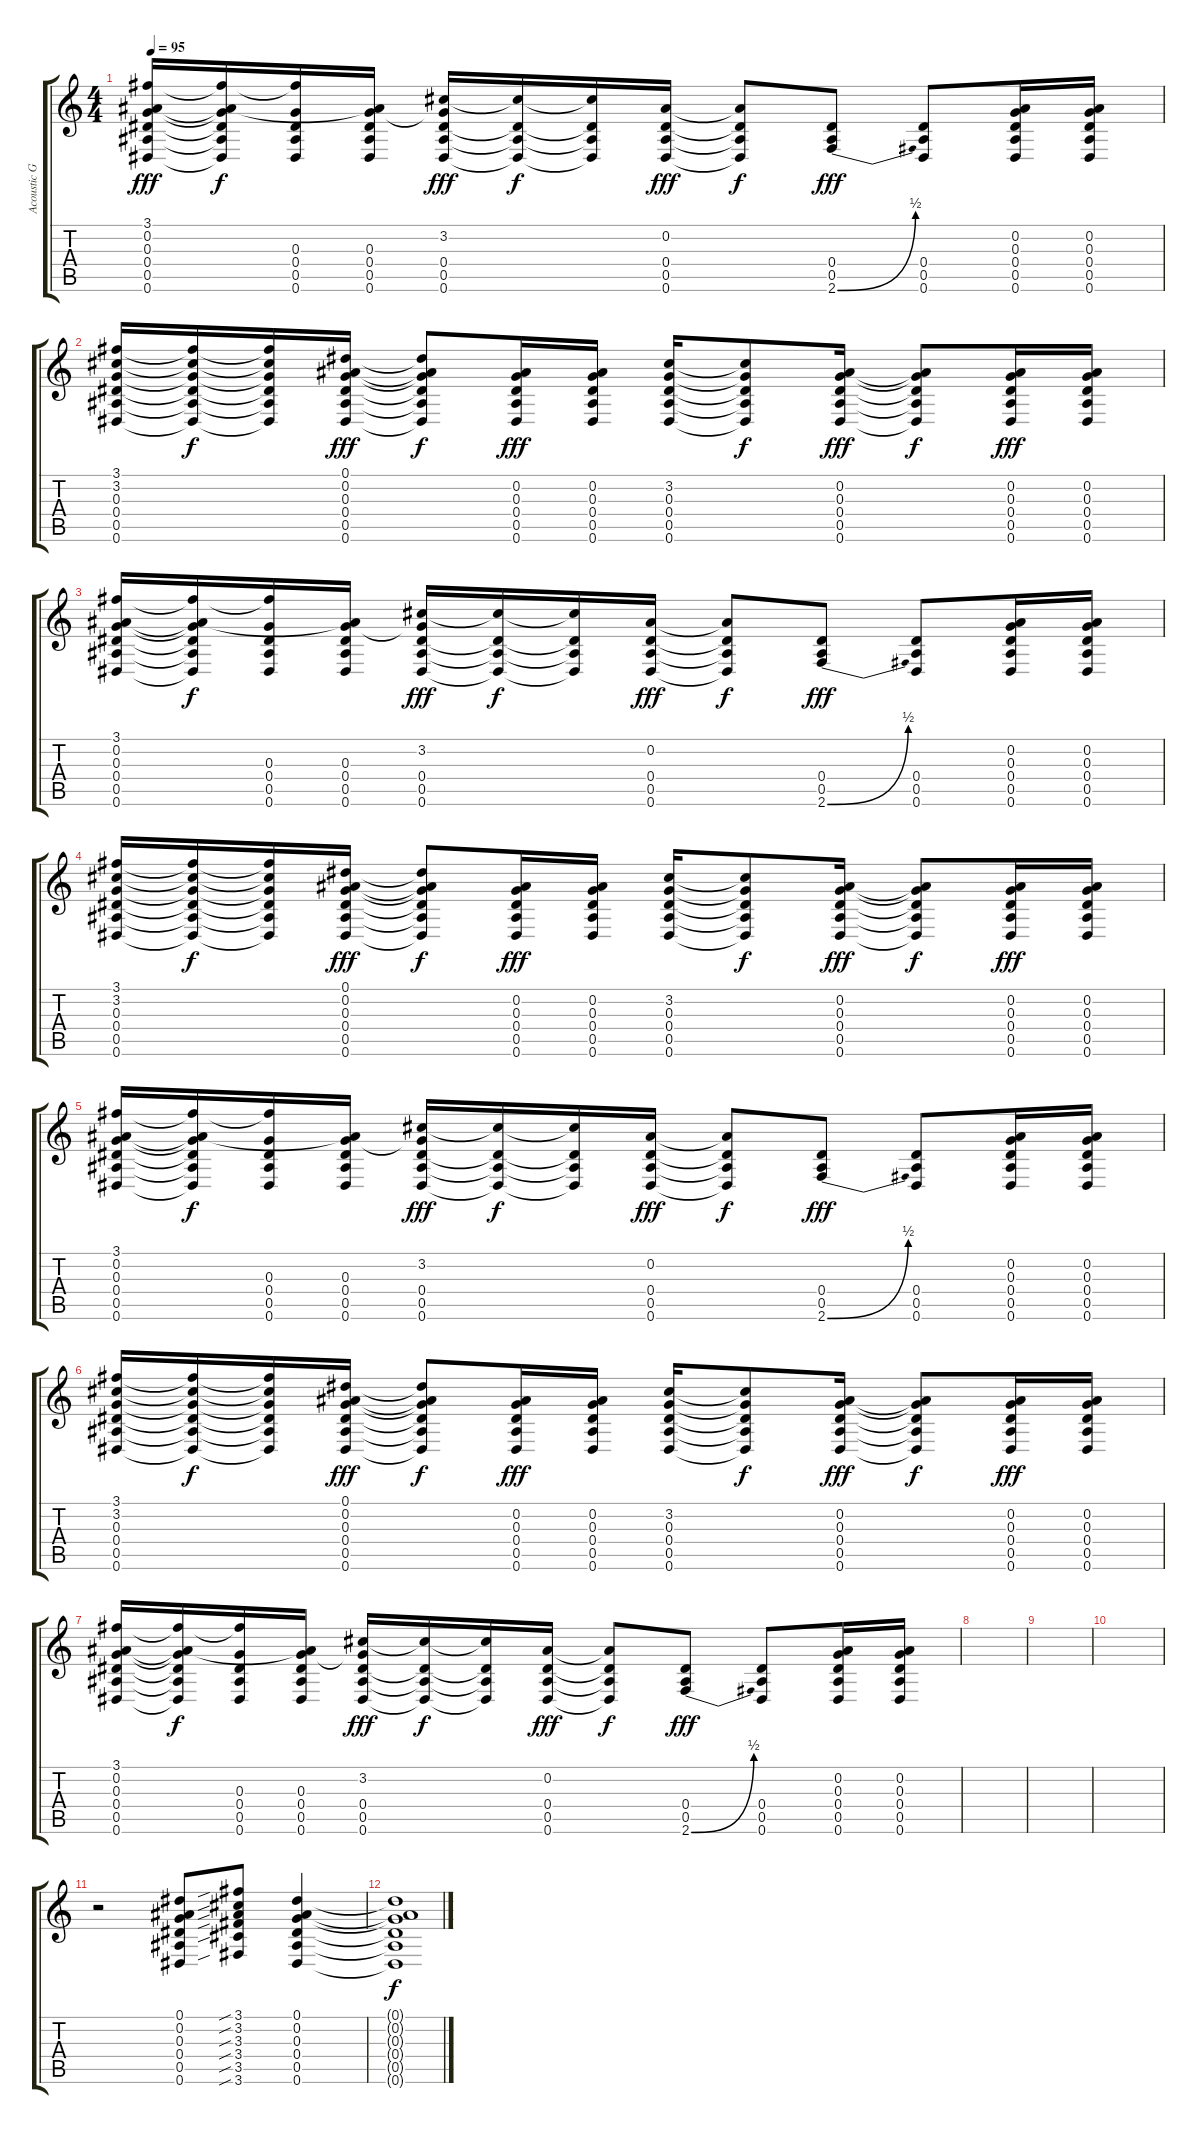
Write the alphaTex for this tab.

\track ("Acoustic Guitar" "Acoustic G") {instrument acousticguitarsteel}
\staff {score tabs}
\tuning (Eb4 Bb3 G3 Eb3 Bb2 Eb2) {hide}
\ts (4 4)
\tempo 95
\clef g2
\ks c
(3.1 0.2 0.3 0.4 0.5 0.6).16{dy fff} (3.1{t} 0.2{t} 0.3{t} 0.4{t} 0.5{t} 0.6{t}).16{dy f} (3.1{t} 0.3 0.4 0.5 0.6).16 (0.2{t} 0.3 0.4 0.5 0.6).16 (3.2 0.3{t} 0.4 0.5 0.6).16{dy fff} (3.2{t} 0.4{t} 0.5{t} 0.6{t}).16{dy f} (3.2{t} 0.4{t} 0.5{t} 0.6{t}).16 (0.2 0.4 0.5 0.6).16{dy fff} (0.2{t} 0.4{t} 0.5{t} 0.6{t}).8{dy f} (0.4 0.5 2.6{be (bend 0 0 60 2)}).8{dy fff} (0.4 0.5 0.6).8 (0.2 0.3 0.4 0.5 0.6).16 (0.2 0.3 0.4 0.5 0.6).16 |
(3.1 3.2 0.3 0.4 0.5 0.6).16 (3.1{t} 3.2{t} 0.3{t} 0.4{t} 0.5{t} 0.6{t}).16{dy f} (3.1{t} 3.2{t} 0.3{t} 0.4{t} 0.5{t} 0.6{t}).16 (0.1 0.2 0.3 0.4 0.5 0.6).16{dy fff} (0.1{t} 0.2{t} 0.3{t} 0.4{t} 0.5{t} 0.6{t}).8{dy f} (0.2 0.3 0.4 0.5 0.6).16{dy fff} (0.2 0.3 0.4 0.5 0.6).16 (3.2 0.3 0.4 0.5 0.6).16 (3.2{t} 0.3{t} 0.4{t} 0.5{t} 0.6{t}).8{dy f} (0.2 0.3 0.4 0.5 0.6).16{dy fff} (0.2{t} 0.3{t} 0.4{t} 0.5{t} 0.6{t}).8{dy f} (0.2 0.3 0.4 0.5 0.6).16{dy fff} (0.2 0.3 0.4 0.5 0.6).16 |
(3.1 0.2 0.3 0.4 0.5 0.6).16 (3.1{t} 0.2{t} 0.3{t} 0.4{t} 0.5{t} 0.6{t}).16{dy f} (3.1{t} 0.3 0.4 0.5 0.6).16 (0.2{t} 0.3 0.4 0.5 0.6).16 (3.2 0.3{t} 0.4 0.5 0.6).16{dy fff} (3.2{t} 0.4{t} 0.5{t} 0.6{t}).16{dy f} (3.2{t} 0.4{t} 0.5{t} 0.6{t}).16 (0.2 0.4 0.5 0.6).16{dy fff} (0.2{t} 0.4{t} 0.5{t} 0.6{t}).8{dy f} (0.4 0.5 2.6{be (bend 0 0 60 2)}).8{dy fff} (0.4 0.5 0.6).8 (0.2 0.3 0.4 0.5 0.6).16 (0.2 0.3 0.4 0.5 0.6).16 |
(3.1 3.2 0.3 0.4 0.5 0.6).16 (3.1{t} 3.2{t} 0.3{t} 0.4{t} 0.5{t} 0.6{t}).16{dy f} (3.1{t} 3.2{t} 0.3{t} 0.4{t} 0.5{t} 0.6{t}).16 (0.1 0.2 0.3 0.4 0.5 0.6).16{dy fff} (0.1{t} 0.2{t} 0.3{t} 0.4{t} 0.5{t} 0.6{t}).8{dy f} (0.2 0.3 0.4 0.5 0.6).16{dy fff} (0.2 0.3 0.4 0.5 0.6).16 (3.2 0.3 0.4 0.5 0.6).16 (3.2{t} 0.3{t} 0.4{t} 0.5{t} 0.6{t}).8{dy f} (0.2 0.3 0.4 0.5 0.6).16{dy fff} (0.2{t} 0.3{t} 0.4{t} 0.5{t} 0.6{t}).8{dy f} (0.2 0.3 0.4 0.5 0.6).16{dy fff} (0.2 0.3 0.4 0.5 0.6).16 |
(3.1 0.2 0.3 0.4 0.5 0.6).16 (3.1{t} 0.2{t} 0.3{t} 0.4{t} 0.5{t} 0.6{t}).16{dy f} (3.1{t} 0.3 0.4 0.5 0.6).16 (0.2{t} 0.3 0.4 0.5 0.6).16 (3.2 0.3{t} 0.4 0.5 0.6).16{dy fff} (3.2{t} 0.4{t} 0.5{t} 0.6{t}).16{dy f} (3.2{t} 0.4{t} 0.5{t} 0.6{t}).16 (0.2 0.4 0.5 0.6).16{dy fff} (0.2{t} 0.4{t} 0.5{t} 0.6{t}).8{dy f} (0.4 0.5 2.6{be (bend 0 0 60 2)}).8{dy fff} (0.4 0.5 0.6).8 (0.2 0.3 0.4 0.5 0.6).16 (0.2 0.3 0.4 0.5 0.6).16 |
(3.1 3.2 0.3 0.4 0.5 0.6).16 (3.1{t} 3.2{t} 0.3{t} 0.4{t} 0.5{t} 0.6{t}).16{dy f} (3.1{t} 3.2{t} 0.3{t} 0.4{t} 0.5{t} 0.6{t}).16 (0.1 0.2 0.3 0.4 0.5 0.6).16{dy fff} (0.1{t} 0.2{t} 0.3{t} 0.4{t} 0.5{t} 0.6{t}).8{dy f} (0.2 0.3 0.4 0.5 0.6).16{dy fff} (0.2 0.3 0.4 0.5 0.6).16 (3.2 0.3 0.4 0.5 0.6).16 (3.2{t} 0.3{t} 0.4{t} 0.5{t} 0.6{t}).8{dy f} (0.2 0.3 0.4 0.5 0.6).16{dy fff} (0.2{t} 0.3{t} 0.4{t} 0.5{t} 0.6{t}).8{dy f} (0.2 0.3 0.4 0.5 0.6).16{dy fff} (0.2 0.3 0.4 0.5 0.6).16 |
(3.1 0.2 0.3 0.4 0.5 0.6).16 (3.1{t} 0.2{t} 0.3{t} 0.4{t} 0.5{t} 0.6{t}).16{dy f} (3.1{t} 0.3 0.4 0.5 0.6).16 (0.2{t} 0.3 0.4 0.5 0.6).16 (3.2 0.3{t} 0.4 0.5 0.6).16{dy fff} (3.2{t} 0.4{t} 0.5{t} 0.6{t}).16{dy f} (3.2{t} 0.4{t} 0.5{t} 0.6{t}).16 (0.2 0.4 0.5 0.6).16{dy fff} (0.2{t} 0.4{t} 0.5{t} 0.6{t}).8{dy f} (0.4 0.5 2.6{be (bend 0 0 60 2)}).8{dy fff} (0.4 0.5 0.6).8 (0.2 0.3 0.4 0.5 0.6).16 (0.2 0.3 0.4 0.5 0.6).16 |
|
|
|
r.2 (0.1 0.2 0.3 0.4 0.5 0.6).8 (3.1{sib} 3.2{sib} 3.3{sib} 3.4{sib} 3.5{sib} 3.6{sib}).8 (0.1 0.2 0.3 0.4 0.5 0.6).4 |
(0.1{t} 0.2{t} 0.3{t} 0.4{t} 0.5{t} 0.6{t}).1{dy f}
